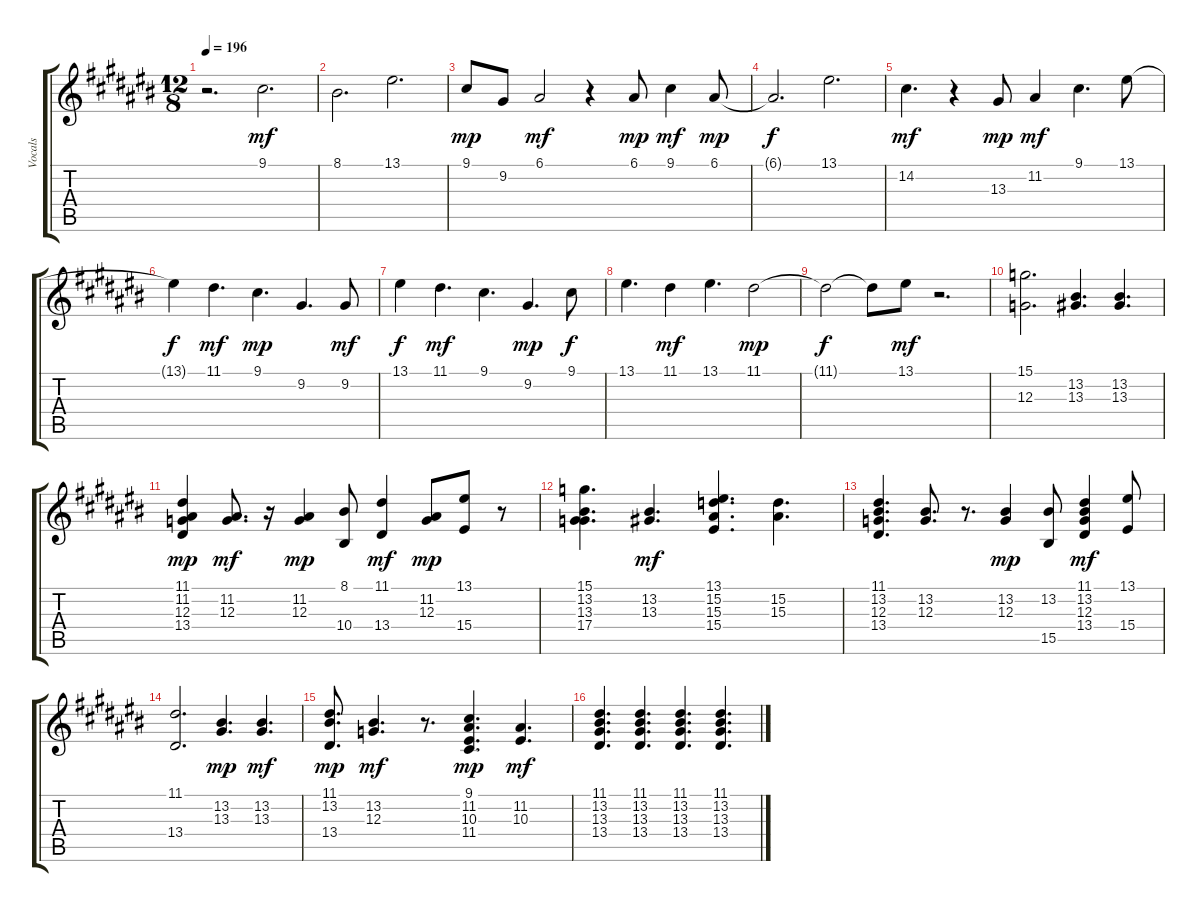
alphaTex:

\track ("Vocals" "Vocals") {instrument brightacousticpiano}
\staff {score tabs}
\tuning (E4 B3 G3 D3 A2 E2) {hide}
\ts (12 8)
\tempo 196
\clef g2
\ks c#
r.2{d dy f} 9.1.2{d dy mf} |
8.1.2{d} 13.1.2{d} |
9.1.8{dy mp} 9.2.8 6.1.2{dy mf} r.4 6.1.8{dy mp} 9.1.4{dy mf} 6.1.8{dy mp} |
6.1{t}.2{d dy f} 13.1.2{d} |
14.2.4{d dy mf} r.4 13.3.8{dy mp} 11.2.4{dy mf} 9.1.4{d} 13.1.8 |
13.1{t}.4{dy f} 11.1.4{d dy mf} 9.1.4{d dy mp} 9.2.4{d} 9.2.8{dy mf} |
13.1.4{dy f} 11.1.4{d dy mf} 9.1.4{d} 9.2.4{d dy mp} 9.1.8{dy f} |
13.1.4{d} 11.1.4{dy mf} 13.1.4{d} 11.1.2{dy mp} |
11.1{t}.2{dy f} 11.1{t}.8 13.1.8{dy mf} r.2{d} |
(15.1 12.3).2{d} (13.2 13.3).4{d} (13.2 13.3).4{d} |
(11.1 11.2 12.3 13.4).4{dy mp} (11.2 12.3).8{d dy mf} r.16 (11.2 12.3).4{dy mp} (8.1 10.4).8 (11.1 13.4).4{dy mf} (11.2 12.3).8{dy mp} (13.1 15.4).8 r.8 |
(15.1 13.2 13.3 17.4).4{d} (13.2 13.3).4{d dy mf} (13.1 15.2 15.3 15.4).4{d} (15.2 15.3).4{d} |
(11.1 13.2 12.3 13.4).4{d} (13.2 12.3).8{d} r.8{d} (13.2 12.3).4{dy mp} (13.2 15.5).8 (11.1 13.2 12.3 13.4).4{dy mf} (13.1 15.4).8 |
(11.1 13.4).2{d} (13.2 13.3).4{d dy mp} (13.2 13.3).4{d dy mf} |
(11.1 13.2 13.4).8{d dy mp} (13.2 12.3).4{d dy mf} r.8{d} (9.1 11.2 10.3 11.4).4{d dy mp} (11.2 10.3).4{d dy mf} |
(11.1 13.2 13.3 13.4).4{d} (11.1 13.2 13.3 13.4).4{d} (11.1 13.2 13.3 13.4).4{d} (11.1 13.2 13.3 13.4).4{d}
